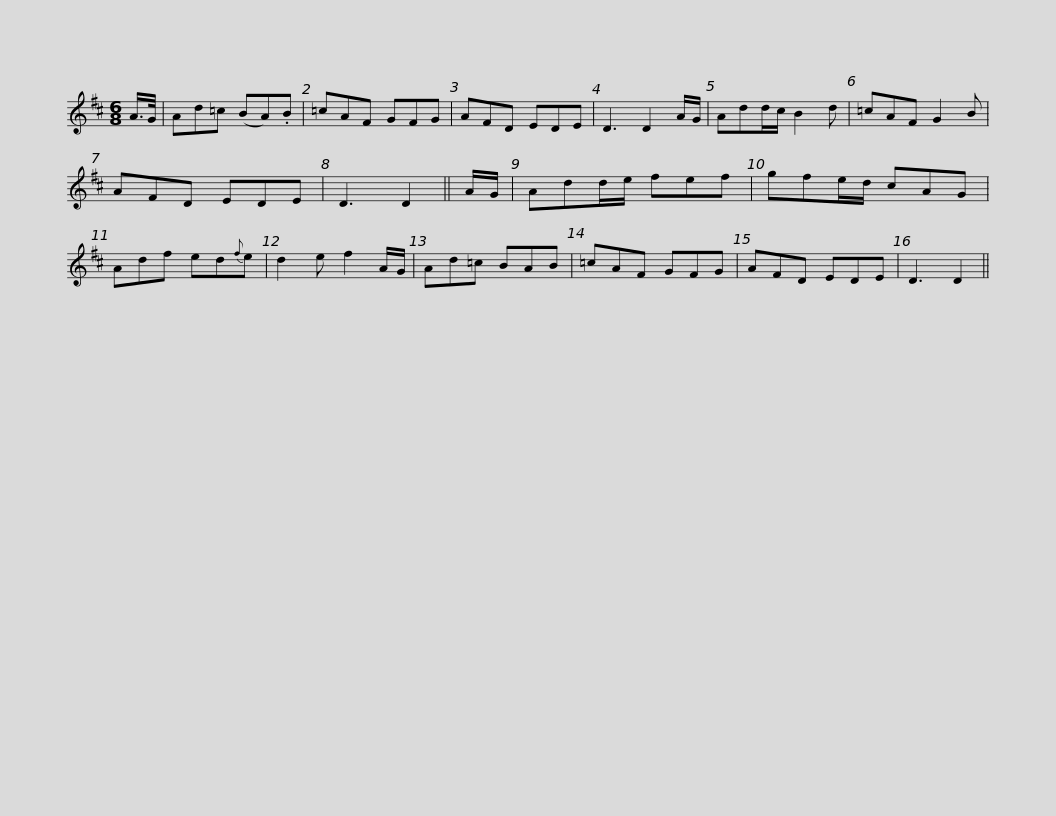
X:1
L:1/8
M:6/8
I:linebreak $
K:D
V:1 treble
V:1
 A/>G/ | Ad=c (BA).B | =cAF GFG | AFD EDE | D3 D2 A/G/ | %5
 Add/c/ B2 d | =cAF G2 B | AFD EDE |$ D3 D2 || A/G/ | %10
 Add/e/ fef | gfe/d/ cAG | Adf ed{f}e | d2 e f2 A/G/ | Ad=c BAB | %15
 =cAF GFG |$ AFD EDE | D3 D2 || %18
